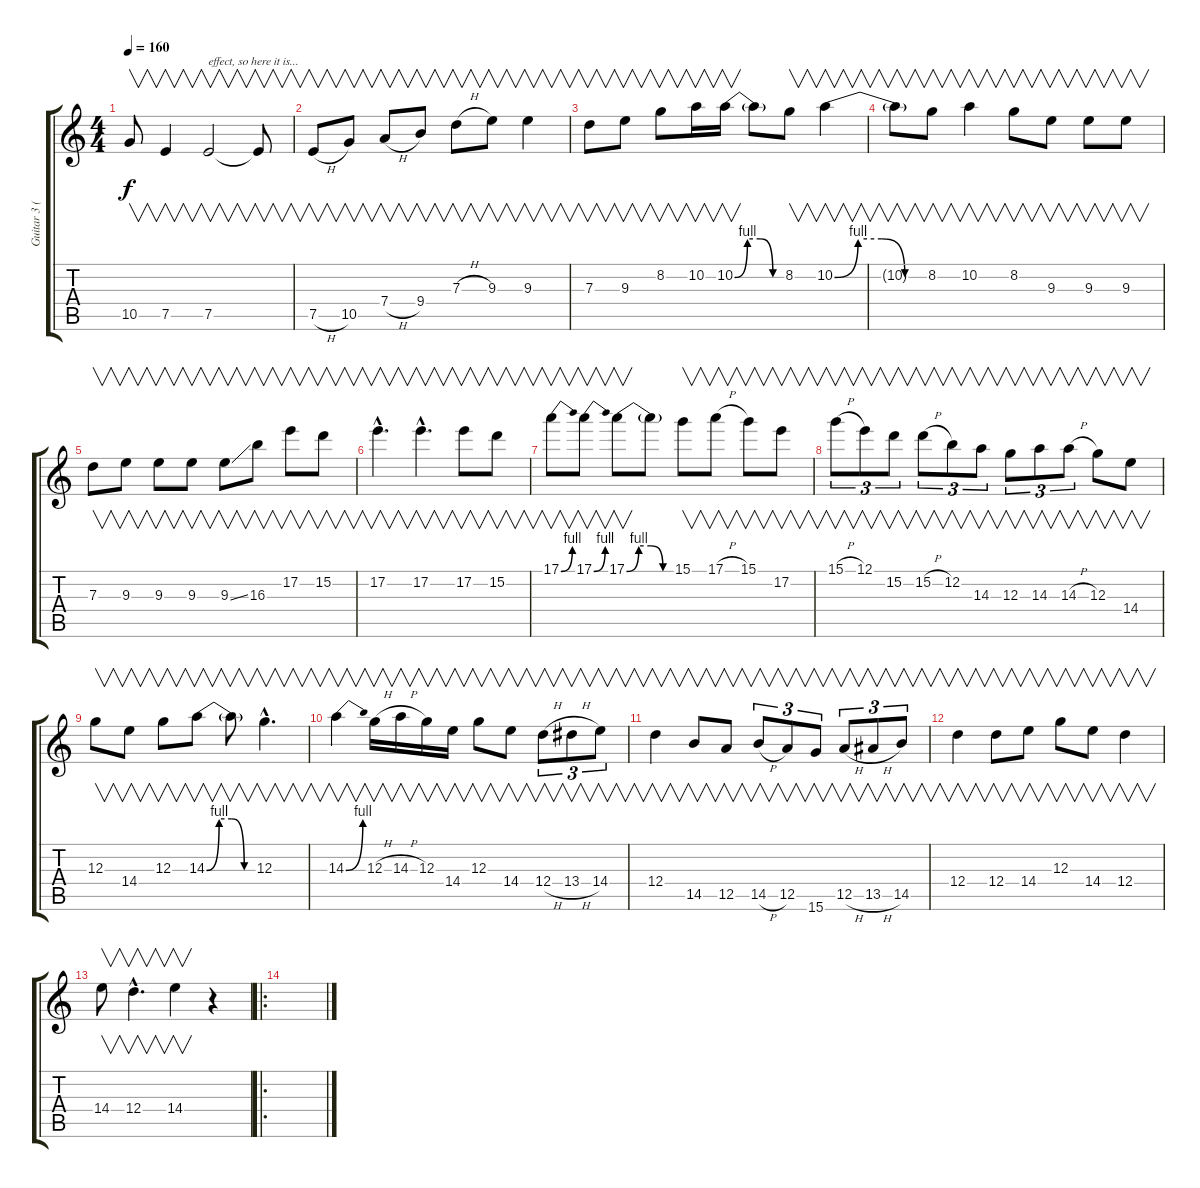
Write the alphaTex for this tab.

\track ("Guitar 3 (Solo 2)" "Guitar 3 (") {instrument distortionguitar}
\staff {score tabs}
\tuning (E4 B3 G3 D3 A2 E2) {hide}
\ts (4 4)
\tempo 160
\clef g2
\ks c
10.5.8{v dy f} 7.5.4{v} 7.5.2{v txt "effect, so here it is..."} 7.5{t}.8{v} |
7.5{h}.8{v} 10.5.8{v} 7.4{h}.8{v} 9.4.8{v} 7.3{h}.8{v} 9.3.8{v} 9.3.4{v} |
7.3.8{v} 9.3.8{v} 8.2.8{v} 10.2.16{v} 10.2{be (custom 0 0 15 4 30 4 45 0 60 0)}.16{v} 10.2{t}.8 8.2.8{v} 10.2{be (custom 0 0 15 4 30 4 45 0 60 0)}.4{v} |
10.2{t}.8{v} 8.2.8{v} 10.2.4{v} 8.2.8{v} 9.3.8{v} 9.3.8{v} 9.3.8{v} |
7.3.8{v} 9.3.8{v} 9.3.8{v} 9.3.8{v} 9.3{ss}.8{v} 16.3.8{v} 17.2.8{v} 15.2.8{v} |
17.2{hac}.4{v d} 17.2{hac}.4{v d} 17.2.8{v} 15.2.8{v} |
17.1{be (bend 0 0 60 4)}.8{v} 17.1{be (bend 0 0 60 4)}.8{v} 17.1{be (custom 0 0 15 4 30 4 45 0 60 0)}.8{v} 17.1{t}.8 15.1.8{v} 17.1{h}.8{v} 15.1.8{v} 17.2.8{v} |
15.1{h}.8{v tu (3 2)} 12.1.8{v tu (3 2)} 15.2.8{v tu (3 2)} 15.2{h}.8{v tu (3 2)} 12.2.8{v tu (3 2)} 14.3.8{v tu (3 2)} 12.3.8{v tu (3 2)} 14.3.8{v tu (3 2)} 14.3{h}.8{v tu (3 2)} 12.3.8{v} 14.4.8{v} |
12.3.8{v} 14.4.8{v} 12.3.8{v} 14.3{be (custom 0 0 15 4 30 4 45 0 60 0)}.8{v} 14.3{t}.8{v} 12.3{hac}.4{v d} |
14.3{be (bend 0 0 60 4)}.4{v} 12.3{h}.16{v} 14.3{h}.16{v} 12.3.16{v} 14.4.16{v} 12.3.8{v} 14.4.8{v} 12.4{h}.8{v tu (3 2)} 13.4{h}.8{v tu (3 2)} 14.4.8{v tu (3 2)} |
12.4.4{v} 14.5.8{v} 12.5.8{v} 14.5{h}.8{v tu (3 2)} 12.5.8{v tu (3 2)} 15.6.8{v tu (3 2)} 12.5{h}.8{v tu (3 2)} 13.5{h}.8{v tu (3 2)} 14.5.8{v tu (3 2)} |
12.4.4{v} 12.4.8{v} 14.4.8{v} 12.3.8{v} 14.4.8{v} 12.4.4{v} |
14.4.8{v} 12.4{hac}.4{v d} 14.4.4{v} r.4 |
\ro
